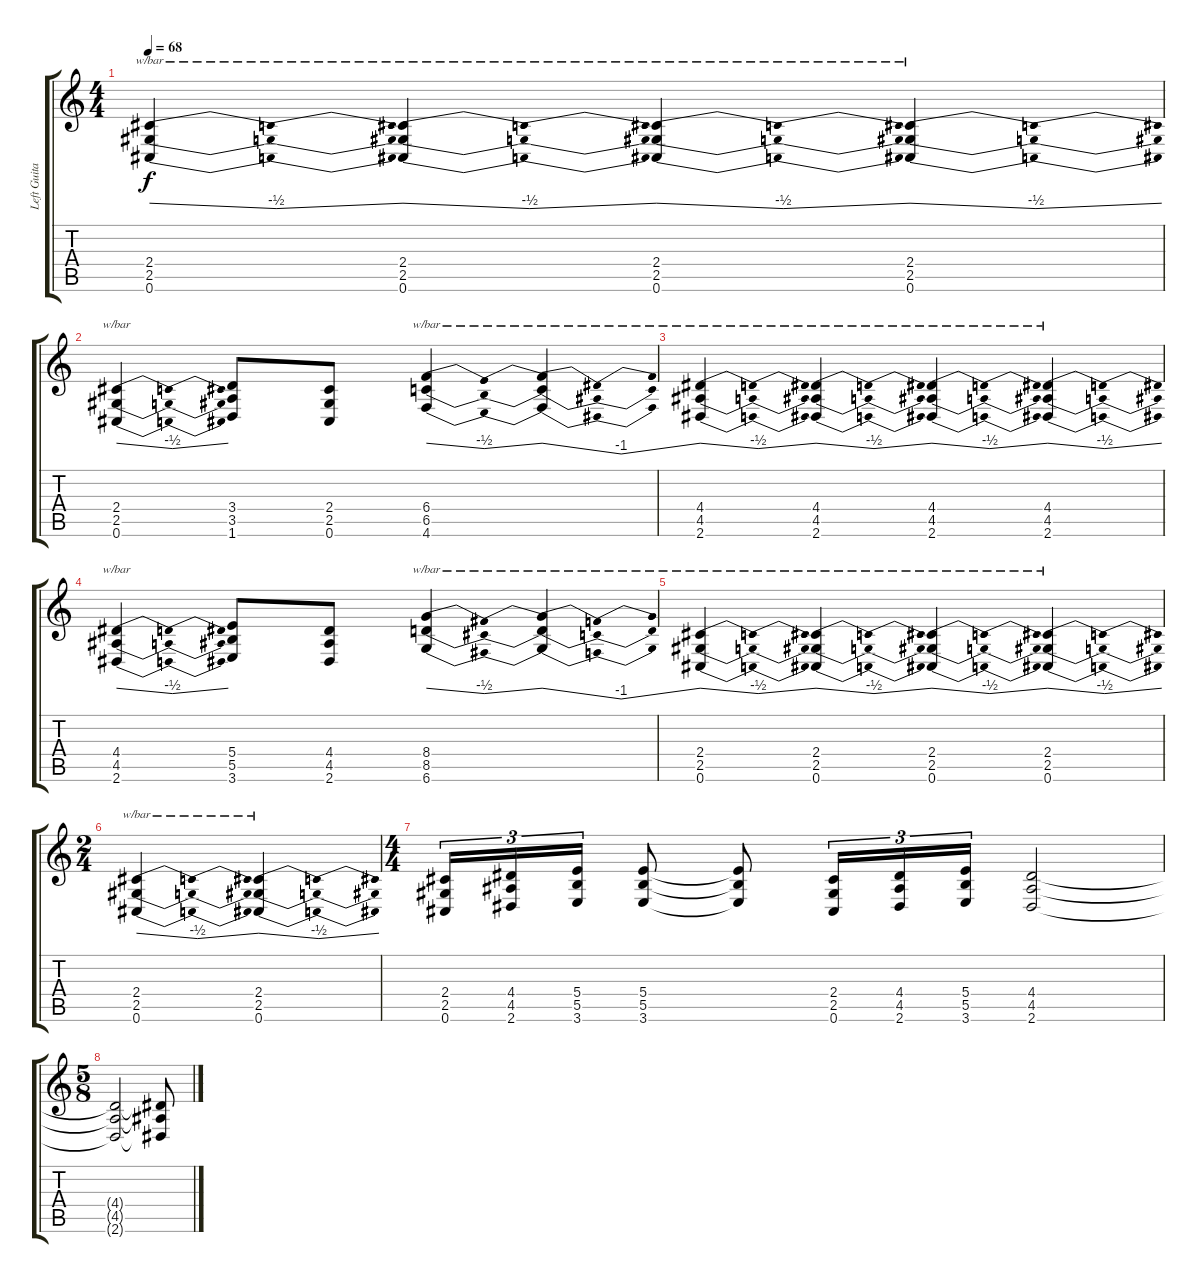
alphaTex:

\track ("Left Guitar" "Left Guita") {instrument distortionguitar}
\staff {score tabs}
\tuning (Db4 Ab3 E3 B2 Gb2 Db2) {hide}
\ts (4 4)
\tempo 68
\clef g2
\ks c
(2.4 2.5 0.6).4{tbe (dip default 0 0 30 -2 60 0) dy f} (2.4 2.5 0.6).4{tbe (dip default 0 0 30 -2 60 0)} (2.4 2.5 0.6).4{tbe (dip default 0 0 30 -2 60 0)} (2.4 2.5 0.6).4{tbe (dip default 0 0 30 -2 60 0)} |
(2.4 2.5 0.6).4{tbe (dip default 0 0 30 -2 60 0)} (3.4 3.5 1.6).8 (2.4 2.5 0.6).8 (6.4 6.5 4.6).4{tbe (dip default 0 0 30 -2 60 0)} (6.4{t} 6.5{t} 4.6{t}).4{tbe (dip default 0 0 30 -4 60 0)} |
(4.4 4.5 2.6).4{tbe (dip default 0 0 30 -2 60 0)} (4.4 4.5 2.6).4{tbe (dip default 0 0 30 -2 60 0)} (4.4 4.5 2.6).4{tbe (dip default 0 0 30 -2 60 0)} (4.4 4.5 2.6).4{tbe (dip default 0 0 30 -2 60 0)} |
(4.4 4.5 2.6).4{tbe (dip default 0 0 30 -2 60 0)} (5.4 5.5 3.6).8 (4.4 4.5 2.6).8 (8.4 8.5 6.6).4{tbe (dip default 0 0 30 -2 60 0)} (8.4{t} 8.5{t} 6.6{t}).4{tbe (dip default 0 0 30 -4 60 0)} |
(2.4 2.5 0.6).4{tbe (dip default 0 0 30 -2 60 0)} (2.4 2.5 0.6).4{tbe (dip default 0 0 30 -2 60 0)} (2.4 2.5 0.6).4{tbe (dip default 0 0 30 -2 60 0)} (2.4 2.5 0.6).4{tbe (dip default 0 0 30 -2 60 0)} |
\ts (2 4)
(2.4 2.5 0.6).4{tbe (dip default 0 0 30 -2 60 0)} (2.4 2.5 0.6).4{tbe (dip default 0 0 30 -2 60 0)} |
\ts (4 4)
(2.4 2.5 0.6).16{tu (3 2)} (4.4 4.5 2.6).16{tu (3 2)} (5.4 5.5 3.6).16{tu (3 2)} (5.4 5.5 3.6).8 (5.4{t} 5.5{t} 3.6{t}).8 (2.4 2.5 0.6).16{tu (3 2)} (4.4 4.5 2.6).16{tu (3 2)} (5.4 5.5 3.6).16{tu (3 2)} (4.4 4.5 2.6).2 |
\ts (5 8)
(4.4{t} 4.5{t} 2.6{t}).2{volume 0} (4.4{t} 4.5{t} 2.6{t}).8
